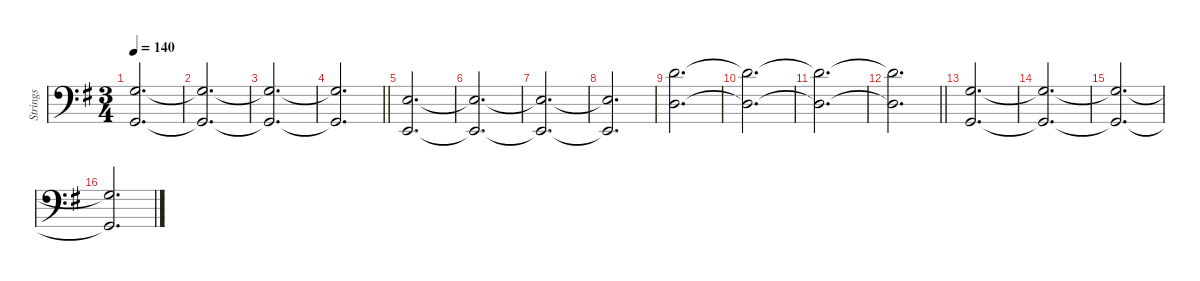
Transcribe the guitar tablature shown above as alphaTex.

\defaultSystemsLayout 8
\hideDynamics
\bracketExtendMode groupsimilarinstruments
\firstSystemTrackNameMode fullname
\otherSystemsTrackNameOrientation horizontal
\track ("Strings" "vln.") {defaultSystemsLayout 16 instrument stringensemble1}
\staff {score}
\tuning (E4 B3 G3 D3 A2 E2)
\ts (3 4)
\tempo 140
\clef f4
\ks g
(5.4{acc forcenatural} 3.6{acc forcenatural}).2{d dy f beam Up} |
(5.4{t acc forcenatural} 3.6{t acc forcenatural}).2{d beam Up} |
(5.4{t acc forcenatural} 3.6{t acc forcenatural}).2{d beam Up} |
\barLineRight lightlight
(5.4{t acc forcenatural} 3.6{t acc forcenatural}).2{d beam Up} |
(2.4{acc forcenatural} 0.6{acc forcenatural}).2{d beam Up} |
(2.4{t acc forcenatural} 0.6{t acc forcenatural}).2{d beam Up} |
(2.4{t acc forcenatural} 0.6{t acc forcenatural}).2{d beam Up} |
(2.4{t acc forcenatural} 0.6{t acc forcenatural}).2{d beam Up} |
(7.3{acc forcenatural} 5.5{acc forcenatural}).2{d beam Down} |
(7.3{t acc forcenatural} 5.5{t acc forcenatural}).2{d beam Down} |
(7.3{t acc forcenatural} 5.5{t acc forcenatural}).2{d beam Down} |
\barLineRight lightlight
(7.3{t acc forcenatural} 5.5{t acc forcenatural}).2{d beam Down} |
(5.4{acc forcenatural} 3.6{acc forcenatural}).2{d beam Up} |
(5.4{t acc forcenatural} 3.6{t acc forcenatural}).2{d beam Up} |
(5.4{t acc forcenatural} 3.6{t acc forcenatural}).2{d beam Up} |
(5.4{t acc forcenatural} 3.6{t acc forcenatural}).2{d beam Up}
